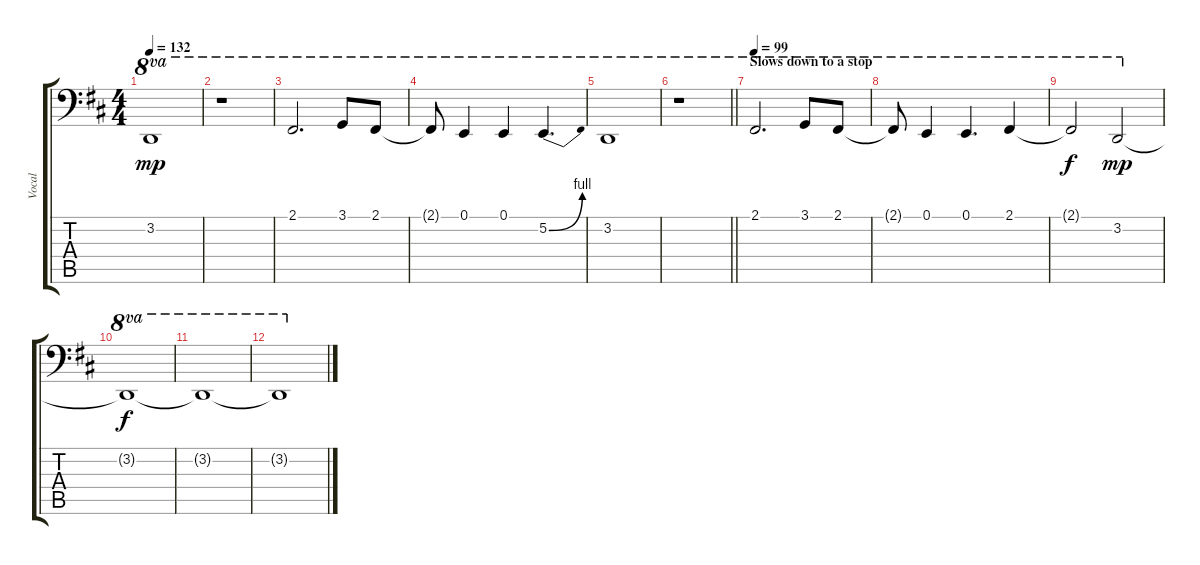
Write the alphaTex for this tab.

\track ("Vocal" "Vocal") {instrument oboe}
\staff {score tabs}
\tuning (E3 B2 G2 D2 A1 E1) {hide}
\ts (4 4)
\tempo 132
\clef f4
\ks d
3.2.1{ot 8va dy mp} |
r.1{ot 8va} |
2.1.2{d ot 8va} 3.1.8{ot 8va} 2.1.8{ot 8va} |
2.1{t}.8{ot 8va} 0.1.4{ot 8va} 0.1.4{ot 8va} 5.2{be (bend 0 0 60 4)}.4{d ot 8va} |
3.2.1{ot 8va} |
\barLineRight lightlight
r.1{ot 8va} |
\section ("" "Slows down to a stop")
\tempo 99
2.1.2{d ot 8va} 3.1.8{ot 8va} 2.1.8{ot 8va} |
2.1{t}.8{ot 8va} 0.1.4{ot 8va} 0.1.4{d ot 8va} 2.1.4{ot 8va} |
2.1{t}.2{ot 8va dy f} 3.2.2{ot 8va dy mp} |
3.2{t}.1{ot 8va dy f} |
3.2{t}.1{ot 8va} |
3.2{t}.1{ot 8va volume 0}
